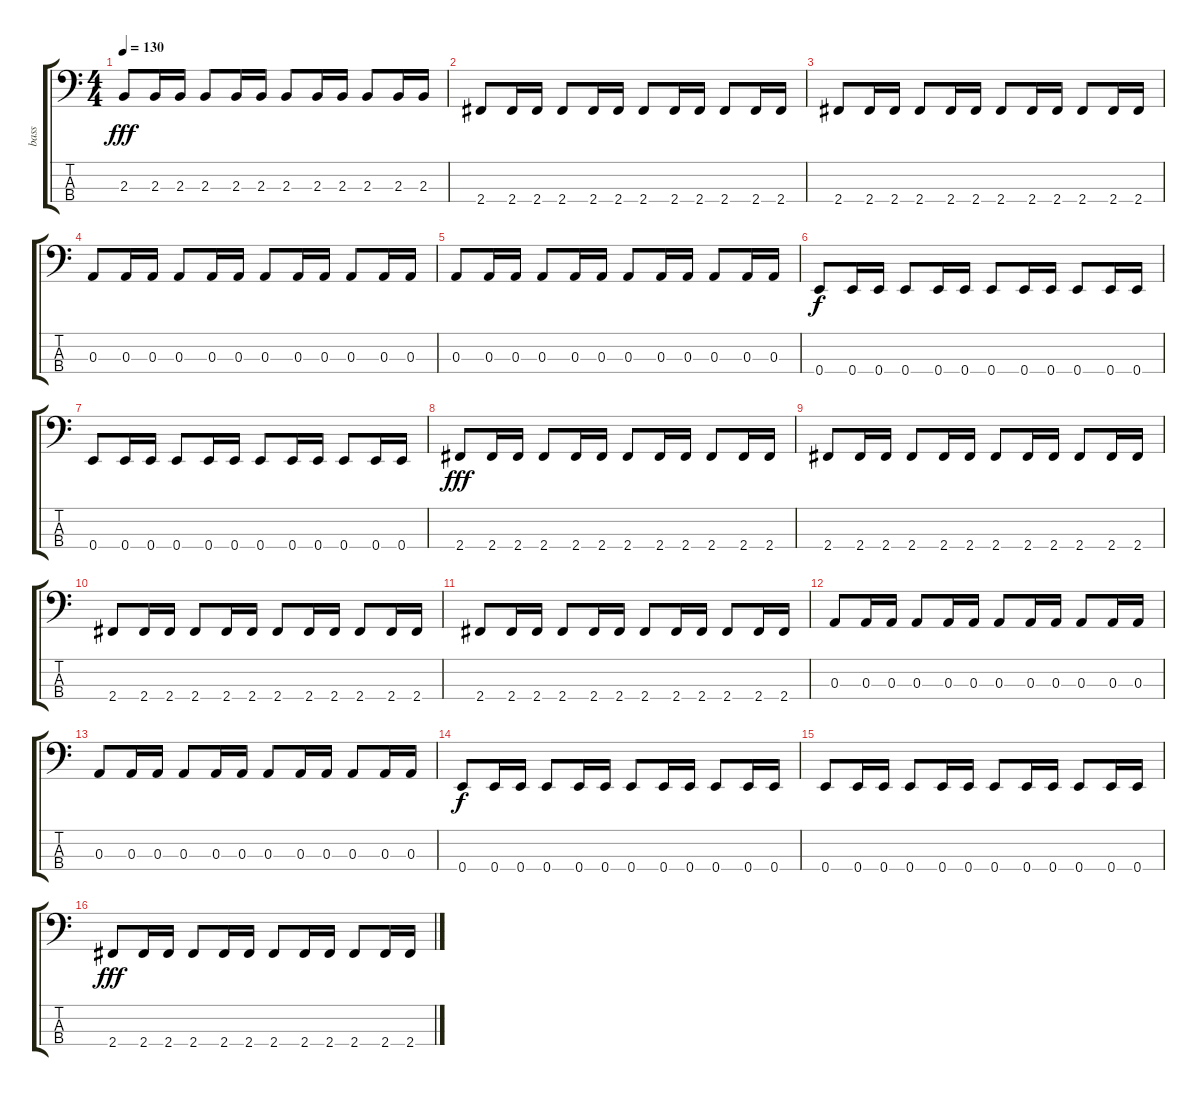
\track ("bass" "bass") {solo instrument electricbassfinger}
\staff {score tabs}
\tuning (G2 D2 A1 E1) {hide}
\ts (4 4)
\tempo 130
\clef f4
\ks c
2.3.8{dy fff} 2.3.16 2.3.16 2.3.8 2.3.16 2.3.16 2.3.8 2.3.16 2.3.16 2.3.8 2.3.16 2.3.16 |
2.4.8 2.4.16 2.4.16 2.4.8 2.4.16 2.4.16 2.4.8 2.4.16 2.4.16 2.4.8 2.4.16 2.4.16 |
2.4.8 2.4.16 2.4.16 2.4.8 2.4.16 2.4.16 2.4.8 2.4.16 2.4.16 2.4.8 2.4.16 2.4.16 |
0.3.8 0.3.16 0.3.16 0.3.8 0.3.16 0.3.16 0.3.8 0.3.16 0.3.16 0.3.8 0.3.16 0.3.16 |
0.3.8 0.3.16 0.3.16 0.3.8 0.3.16 0.3.16 0.3.8 0.3.16 0.3.16 0.3.8 0.3.16 0.3.16 |
0.4.8{dy f} 0.4.16 0.4.16 0.4.8 0.4.16 0.4.16 0.4.8 0.4.16 0.4.16 0.4.8 0.4.16 0.4.16 |
0.4.8 0.4.16 0.4.16 0.4.8 0.4.16 0.4.16 0.4.8 0.4.16 0.4.16 0.4.8 0.4.16 0.4.16 |
2.4.8{dy fff} 2.4.16 2.4.16 2.4.8 2.4.16 2.4.16 2.4.8 2.4.16 2.4.16 2.4.8 2.4.16 2.4.16 |
2.4.8 2.4.16 2.4.16 2.4.8 2.4.16 2.4.16 2.4.8 2.4.16 2.4.16 2.4.8 2.4.16 2.4.16 |
2.4.8 2.4.16 2.4.16 2.4.8 2.4.16 2.4.16 2.4.8 2.4.16 2.4.16 2.4.8 2.4.16 2.4.16 |
2.4.8 2.4.16 2.4.16 2.4.8 2.4.16 2.4.16 2.4.8 2.4.16 2.4.16 2.4.8 2.4.16 2.4.16 |
0.3.8 0.3.16 0.3.16 0.3.8 0.3.16 0.3.16 0.3.8 0.3.16 0.3.16 0.3.8 0.3.16 0.3.16 |
0.3.8 0.3.16 0.3.16 0.3.8 0.3.16 0.3.16 0.3.8 0.3.16 0.3.16 0.3.8 0.3.16 0.3.16 |
0.4.8{dy f} 0.4.16 0.4.16 0.4.8 0.4.16 0.4.16 0.4.8 0.4.16 0.4.16 0.4.8 0.4.16 0.4.16 |
0.4.8 0.4.16 0.4.16 0.4.8 0.4.16 0.4.16 0.4.8 0.4.16 0.4.16 0.4.8 0.4.16 0.4.16 |
2.4.8{dy fff} 2.4.16 2.4.16 2.4.8 2.4.16 2.4.16 2.4.8 2.4.16 2.4.16 2.4.8 2.4.16 2.4.16
